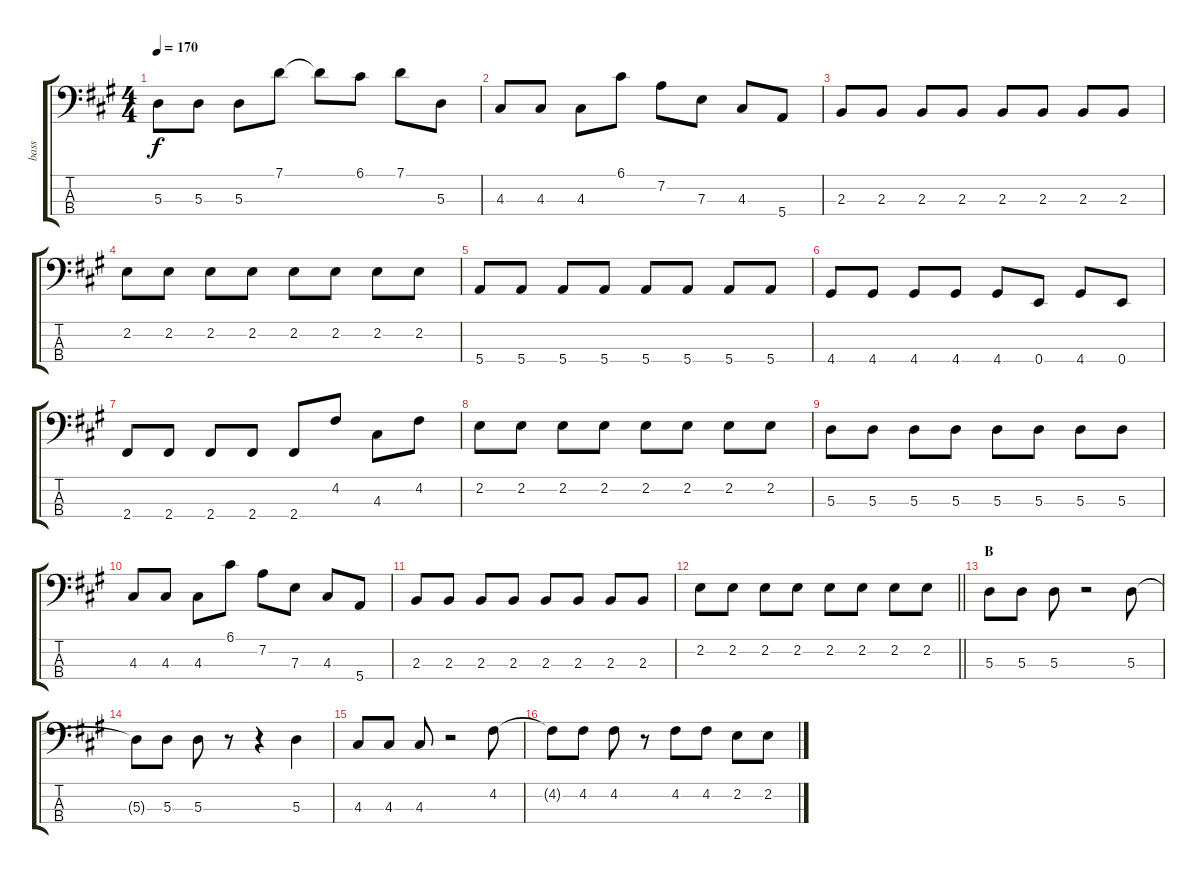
\track ("bass" "bass") {instrument electricbassfinger}
\staff {score tabs}
\tuning (G2 D2 A1 E1) {hide}
\ts (4 4)
\tempo 170
\clef f4
\ks a
5.3.8{dy f} 5.3.8 5.3.8 7.1.8 7.1{t}.8 6.1.8 7.1.8 5.3.8 |
4.3.8 4.3.8 4.3.8 6.1.8 7.2.8 7.3.8 4.3.8 5.4.8 |
2.3.8 2.3.8 2.3.8 2.3.8 2.3.8 2.3.8 2.3.8 2.3.8 |
2.2.8 2.2.8 2.2.8 2.2.8 2.2.8 2.2.8 2.2.8 2.2.8 |
5.4.8 5.4.8 5.4.8 5.4.8 5.4.8 5.4.8 5.4.8 5.4.8 |
4.4.8 4.4.8 4.4.8 4.4.8 4.4.8 0.4.8 4.4.8 0.4.8 |
2.4.8 2.4.8 2.4.8 2.4.8 2.4.8 4.2.8 4.3.8 4.2.8 |
2.2.8 2.2.8 2.2.8 2.2.8 2.2.8 2.2.8 2.2.8 2.2.8 |
5.3.8 5.3.8 5.3.8 5.3.8 5.3.8 5.3.8 5.3.8 5.3.8 |
4.3.8 4.3.8 4.3.8 6.1.8 7.2.8 7.3.8 4.3.8 5.4.8 |
2.3.8 2.3.8 2.3.8 2.3.8 2.3.8 2.3.8 2.3.8 2.3.8 |
\barLineRight lightlight
2.2.8 2.2.8 2.2.8 2.2.8 2.2.8 2.2.8 2.2.8 2.2.8 |
\section ("" "B")
5.3.8 5.3.8 5.3.8 r.2 5.3.8 |
5.3{t}.8 5.3.8 5.3.8 r.8 r.4 5.3.4 |
4.3.8 4.3.8 4.3.8 r.2 4.2.8 |
4.2{t}.8 4.2.8 4.2.8 r.8 4.2.8 4.2.8 2.2.8 2.2.8
